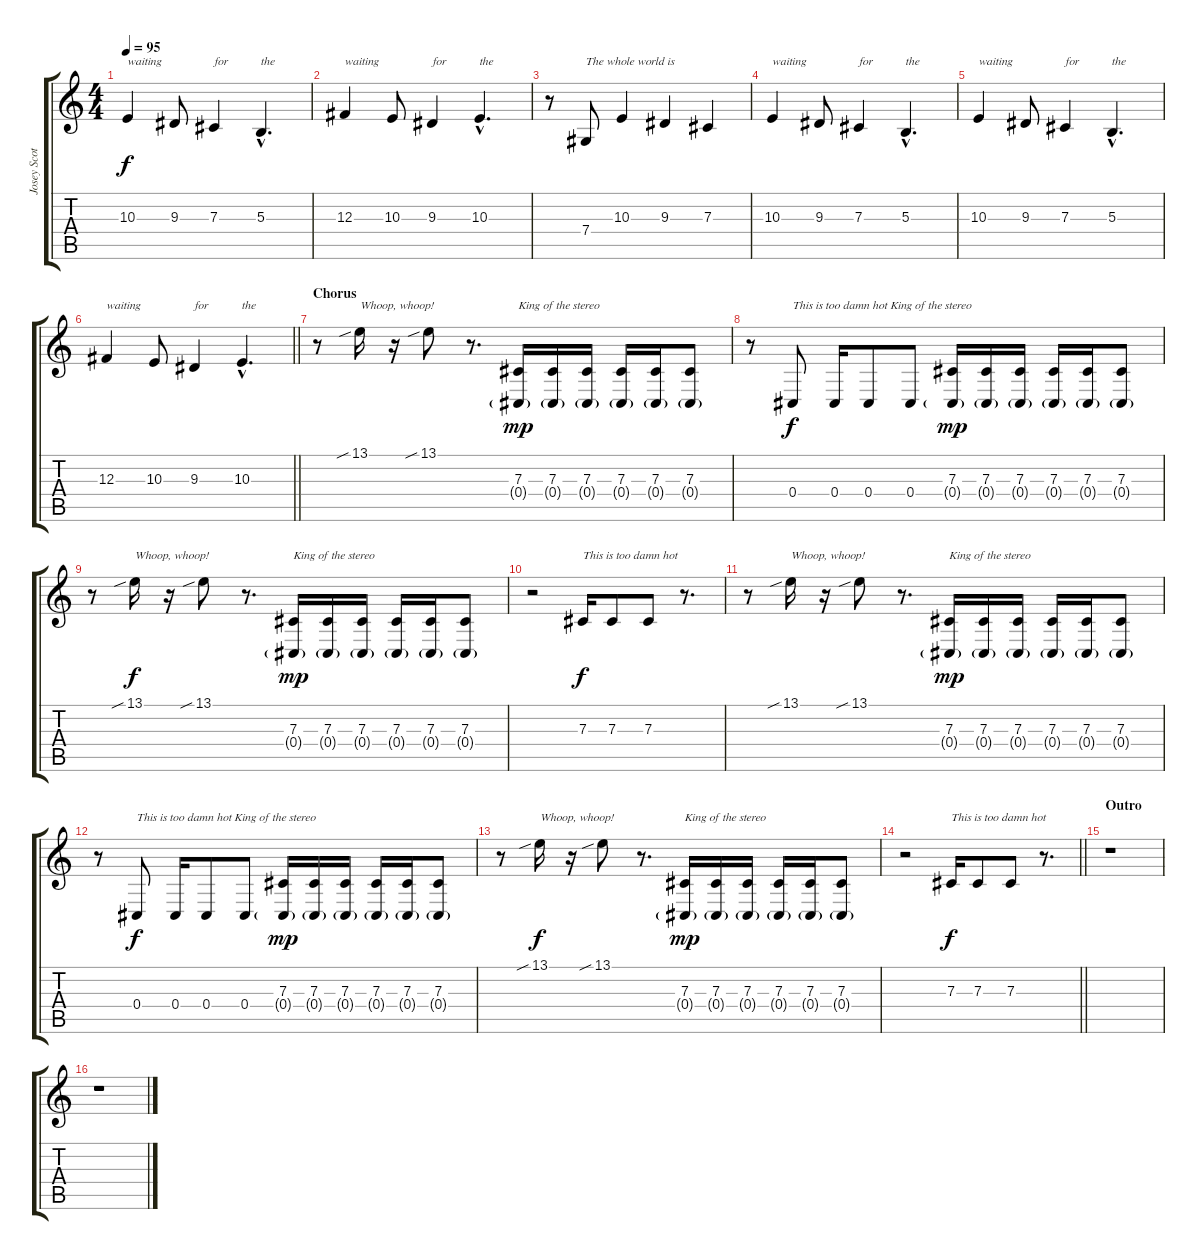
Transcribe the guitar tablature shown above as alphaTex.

\track ("Josey Scott (Lead Vocals)" "Josey Scot") {instrument violin}
\staff {score tabs}
\tuning (Eb4 Bb3 Gb3 Db3 Ab2 Db2) {hide}
\ts (4 4)
\tempo 95
\clef g2
\ks c
10.3.4{txt "waiting" dy f} 9.3.8 7.3.4{txt "for"} 5.3{hac}.4{d txt "the"} |
12.3.4{txt "waiting"} 10.3.8 9.3.4{txt "for"} 10.3{hac}.4{d txt "the"} |
r.8 7.4.8{txt "The whole world is"} 10.3.4 9.3.4 7.3.4 |
10.3.4{txt "waiting"} 9.3.8 7.3.4{txt "for"} 5.3{hac}.4{d txt "the"} |
10.3.4{txt "waiting"} 9.3.8 7.3.4{txt "for"} 5.3{hac}.4{d txt "the"} |
\barLineRight lightlight
12.3.4{txt "waiting"} 10.3.8 9.3.4{txt "for"} 10.3{hac}.4{d txt "the"} |
\section ("" "Chorus")
r.8 13.1{sib}.16{txt "Whoop, whoop!"} r.16 13.1{sib}.8 r.8{d} (7.3 0.4{g}).16{txt "King of the stereo" dy mp} (7.3 0.4{g}).16 (7.3 0.4{g}).16 (7.3 0.4{g}).16 (7.3 0.4{g}).16 (7.3 0.4{g}).8 |
r.8 0.4.8{txt "This is too damn hot King of the stereo" dy f} 0.4.16 0.4.8 0.4.8 (7.3 0.4{g}).16{dy mp} (7.3 0.4{g}).16 (7.3 0.4{g}).16 (7.3 0.4{g}).16 (7.3 0.4{g}).16 (7.3 0.4{g}).8 |
r.8 13.1{sib}.16{txt "Whoop, whoop!" dy f} r.16 13.1{sib}.8 r.8{d} (7.3 0.4{g}).16{txt "King of the stereo" dy mp} (7.3 0.4{g}).16 (7.3 0.4{g}).16 (7.3 0.4{g}).16 (7.3 0.4{g}).16 (7.3 0.4{g}).8 |
r.2 7.3.16{txt "This is too damn hot" dy f} 7.3.8 7.3.8 r.8{d} |
r.8 13.1{sib}.16{txt "Whoop, whoop!"} r.16 13.1{sib}.8 r.8{d} (7.3 0.4{g}).16{txt "King of the stereo" dy mp} (7.3 0.4{g}).16 (7.3 0.4{g}).16 (7.3 0.4{g}).16 (7.3 0.4{g}).16 (7.3 0.4{g}).8 |
r.8 0.4.8{txt "This is too damn hot King of the stereo" dy f} 0.4.16 0.4.8 0.4.8 (7.3 0.4{g}).16{dy mp} (7.3 0.4{g}).16 (7.3 0.4{g}).16 (7.3 0.4{g}).16 (7.3 0.4{g}).16 (7.3 0.4{g}).8 |
r.8 13.1{sib}.16{txt "Whoop, whoop!" dy f} r.16 13.1{sib}.8 r.8{d} (7.3 0.4{g}).16{txt "King of the stereo" dy mp} (7.3 0.4{g}).16 (7.3 0.4{g}).16 (7.3 0.4{g}).16 (7.3 0.4{g}).16 (7.3 0.4{g}).8 |
\barLineRight lightlight
r.2 7.3.16{txt "This is too damn hot" dy f} 7.3.8 7.3.8 r.8{d} |
\section ("" "Outro")
r.1 |
r.1
